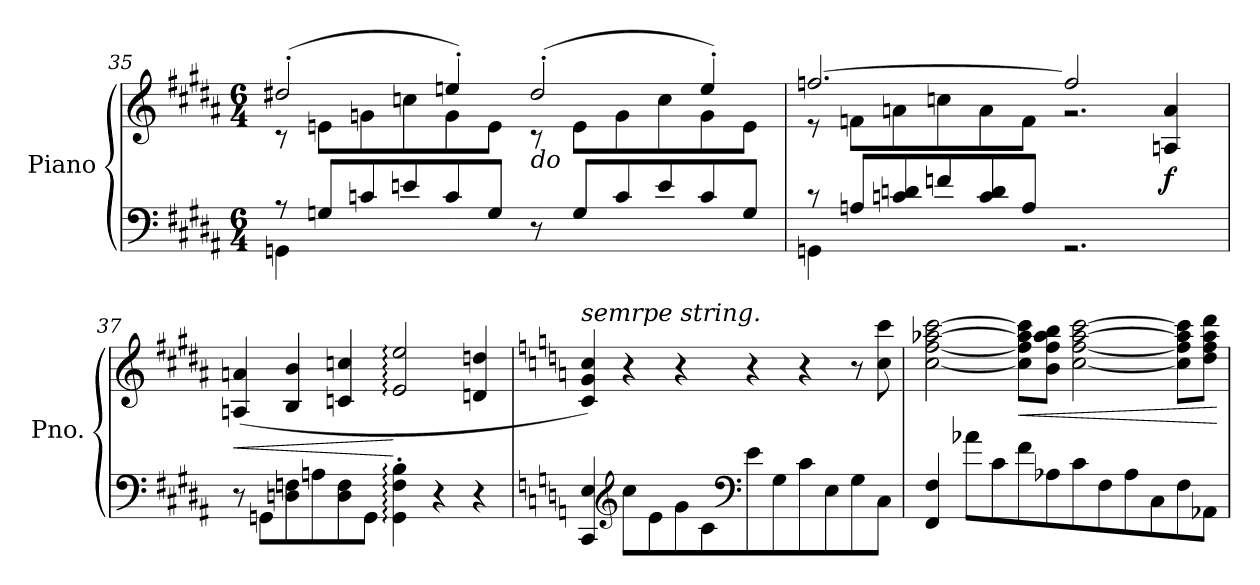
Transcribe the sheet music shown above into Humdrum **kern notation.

**kern	**kern	**dynam
*part1	*part1	*part1
*staff2	*staff1	*staff1/2
*I"Piano	*	*
*I'Pno.	*	*
*clefF4	*clefG2	*
*k[f#c#g#d#a#]	*k[f#c#g#d#a#]	*
*M6/4	*M6/4	*
=35	=35	=35
*^	*^	*
8r	4GGn\	(2dd#X'/	8r	.
8Gn/L	.	.	8en\L	.
8cn/	4ryy	.	8gn\	.
8en/	.	.	8ccn\	.
8c/	1ryy	4een'/)	8g\	.
8G/J	.	.	8e\J	.
!	!	!LO:TX:b:i:t=do	!	!
8r	.	(2dd#'/	8r	.
8G/L	.	.	8e\L	.
8c/	.	.	8g\	.
8e/	.	.	8cc\	.
8c/	.	4ee'/)	8g\	.
8G/J	.	.	8e\J	.
!!LO:LB:g=z	!!
=36	=36	=36	=36	=36
8r	4GGn\	[2.ffn/	8r	.
8An/L	.	.	8fn\L	.
8cn/ 8dn/	4ryy	.	8an\	.
8fn/	.	.	8ccn\	.
8c/ 8d/	1ryy	.	8a\	.
8A/J	.	.	8f\J	.
2.rGG	.	2ff/]	2.rg	.
!	!	!	!	!LO:DY:b
.	.	4An/ 4a/	.	f
*v	*v	*	*	*
*	*v	*v	*
=37	=37	=37
!	!	!LO:HP:b
8r	(4An/ 4an/	<
8GGn\L	.	.
8Dn\ 8Fn\	4B/ 4b/	.
8An\	.	.
8D\ 8F\	4cn/ 4ccn/	.
8GG\J	.	.
4GG\:' 4F\:' 4B\:'	2e/: 2ee/:	[
4r	.	.
4r	4dn/ 4ddn/	.
=38	=38	=38
*k[]	*k[]	*
!	!LO:TX:a:i:t=semrpe string.	!
4CC/ 4E/	4c/ 4g/ 4cc/)	.
*clefG2	*	*
8cc\L	4r	.
8e\	.	.
8g\	4r	.
8c\	.	.
*clefF4	*	*
8e\	4r	.
8G\	.	.
8c\	4r	.
8E\	.	.
8G\	8r	.
8C\J	8cc\ 8ccc\	.
!!LO:LB:g=z
=39	=39	=39
4FF/ 4F/	[2cc\ [2ff\ [2aa-X\ [2ccc\	.
8a-X\L	.	.
8c\	.	.
!	!	!LO:HP:b
8f\	8cc\] 8ff\] 8aa-\] 8ccc\]L	<
8A-X\	8b\ 8ff\ 8aa-\ 8bb\J	.
8c\	[2cc\ [2ff\ [2aa-\ [2ccc\	.
8F\	.	.
8A-\	.	.
8C\	.	.
8F\	8cc\] 8ff\] 8aa-\] 8ccc\]L	.
8AA-X\J	8dd\ 8ff\ 8aa-\ 8ddd\J	.
.	.	[
=	=	=
*-	*-	*-
